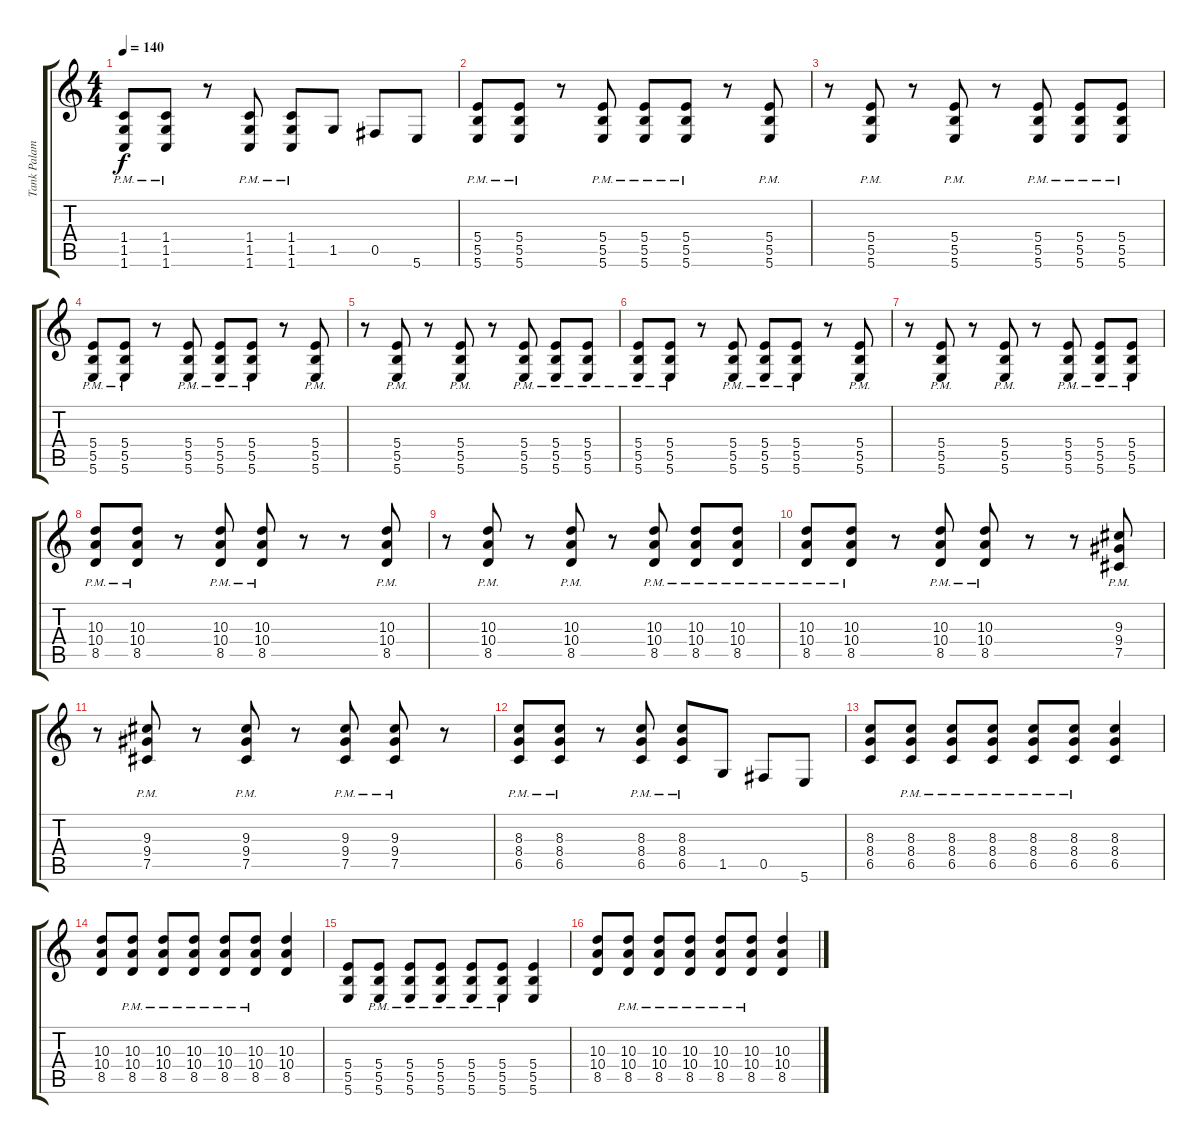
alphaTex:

\track ("Tank Palamara II" "Tank Palam") {instrument distortionguitar}
\staff {score tabs}
\tuning (Db4 Ab3 E3 B2 Gb2 B1) {hide}
\ts (4 4)
\tempo 140
\clef g2
\ks c
(1.4{pm} 1.5{pm} 1.6{pm}).8{dy f} (1.4{pm} 1.5{pm} 1.6{pm}).8 r.8 (1.4{pm} 1.5{pm} 1.6{pm}).8 (1.4{pm} 1.5{pm} 1.6{pm}).8 1.5.8 0.5.8 5.6.8 |
(5.4{pm} 5.5{pm} 5.6{pm}).8 (5.4{pm} 5.5{pm} 5.6{pm}).8 r.8 (5.4{pm} 5.5{pm} 5.6{pm}).8 (5.4{pm} 5.5{pm} 5.6{pm}).8 (5.4{pm} 5.5{pm} 5.6{pm}).8 r.8 (5.4{pm} 5.5{pm} 5.6{pm}).8 |
r.8 (5.4{pm} 5.5{pm} 5.6{pm}).8 r.8 (5.4{pm} 5.5{pm} 5.6{pm}).8 r.8 (5.4{pm} 5.5{pm} 5.6{pm}).8 (5.4{pm} 5.5{pm} 5.6{pm}).8 (5.4{pm} 5.5{pm} 5.6{pm}).8 |
(5.4{pm} 5.5{pm} 5.6{pm}).8 (5.4{pm} 5.5{pm} 5.6{pm}).8 r.8 (5.4{pm} 5.5{pm} 5.6{pm}).8 (5.4{pm} 5.5{pm} 5.6{pm}).8 (5.4{pm} 5.5{pm} 5.6{pm}).8 r.8 (5.4{pm} 5.5{pm} 5.6{pm}).8 |
r.8 (5.4{pm} 5.5{pm} 5.6{pm}).8 r.8 (5.4{pm} 5.5{pm} 5.6{pm}).8 r.8 (5.4{pm} 5.5{pm} 5.6{pm}).8 (5.4{pm} 5.5{pm} 5.6{pm}).8 (5.4{pm} 5.5{pm} 5.6{pm}).8 |
(5.4{pm} 5.5{pm} 5.6{pm}).8 (5.4{pm} 5.5{pm} 5.6{pm}).8 r.8 (5.4{pm} 5.5{pm} 5.6{pm}).8 (5.4{pm} 5.5{pm} 5.6{pm}).8 (5.4{pm} 5.5{pm} 5.6{pm}).8 r.8 (5.4{pm} 5.5{pm} 5.6{pm}).8 |
r.8 (5.4{pm} 5.5{pm} 5.6{pm}).8 r.8 (5.4{pm} 5.5{pm} 5.6{pm}).8 r.8 (5.4{pm} 5.5{pm} 5.6{pm}).8 (5.4{pm} 5.5{pm} 5.6{pm}).8 (5.4{pm} 5.5{pm} 5.6{pm}).8 |
(10.3{pm} 10.4{pm} 8.5{pm}).8 (10.3{pm} 10.4{pm} 8.5{pm}).8 r.8 (10.3{pm} 10.4{pm} 8.5{pm}).8 (10.3{pm} 10.4{pm} 8.5{pm}).8 r.8 r.8 (10.3{pm} 10.4{pm} 8.5{pm}).8 |
r.8 (10.3{pm} 10.4{pm} 8.5{pm}).8 r.8 (10.3{pm} 10.4{pm} 8.5{pm}).8 r.8 (10.3{pm} 10.4{pm} 8.5{pm}).8 (10.3{pm} 10.4{pm} 8.5{pm}).8 (10.3{pm} 10.4{pm} 8.5{pm}).8 |
(10.3{pm} 10.4{pm} 8.5{pm}).8 (10.3{pm} 10.4{pm} 8.5{pm}).8 r.8 (10.3{pm} 10.4{pm} 8.5{pm}).8 (10.3{pm} 10.4{pm} 8.5{pm}).8 r.8 r.8 (9.3{pm} 9.4{pm} 7.5{pm}).8 |
r.8 (9.3{pm} 9.4{pm} 7.5{pm}).8 r.8 (9.3{pm} 9.4{pm} 7.5{pm}).8 r.8 (9.3{pm} 9.4{pm} 7.5{pm}).8 (9.3{pm} 9.4{pm} 7.5{pm}).8 r.8 |
(8.3{pm} 8.4{pm} 6.5{pm}).8 (8.3{pm} 8.4{pm} 6.5{pm}).8 r.8 (8.3{pm} 8.4{pm} 6.5{pm}).8 (8.3{pm} 8.4{pm} 6.5{pm}).8 1.5.8 0.5.8 5.6.8 |
(8.3 8.4 6.5).8 (8.3{pm} 8.4{pm} 6.5{pm}).8 (8.3{pm} 8.4{pm} 6.5{pm}).8 (8.3{pm} 8.4{pm} 6.5{pm}).8 (8.3{pm} 8.4{pm} 6.5{pm}).8 (8.3{pm} 8.4{pm} 6.5{pm}).8 (8.3 8.4 6.5).4 |
(10.3 10.4 8.5).8 (10.3{pm} 10.4{pm} 8.5{pm}).8 (10.3{pm} 10.4{pm} 8.5{pm}).8 (10.3{pm} 10.4{pm} 8.5{pm}).8 (10.3{pm} 10.4{pm} 8.5{pm}).8 (10.3{pm} 10.4{pm} 8.5{pm}).8 (10.3 10.4 8.5).4 |
(5.4 5.5 5.6).8 (5.4{pm} 5.5{pm} 5.6{pm}).8 (5.4{pm} 5.5{pm} 5.6{pm}).8 (5.4{pm} 5.5{pm} 5.6{pm}).8 (5.4{pm} 5.5{pm} 5.6{pm}).8 (5.4{pm} 5.5{pm} 5.6{pm}).8 (5.4 5.5 5.6).4 |
(10.3 10.4 8.5).8 (10.3{pm} 10.4{pm} 8.5{pm}).8 (10.3{pm} 10.4{pm} 8.5{pm}).8 (10.3{pm} 10.4{pm} 8.5{pm}).8 (10.3{pm} 10.4{pm} 8.5{pm}).8 (10.3{pm} 10.4{pm} 8.5{pm}).8 (10.3 10.4 8.5).4
